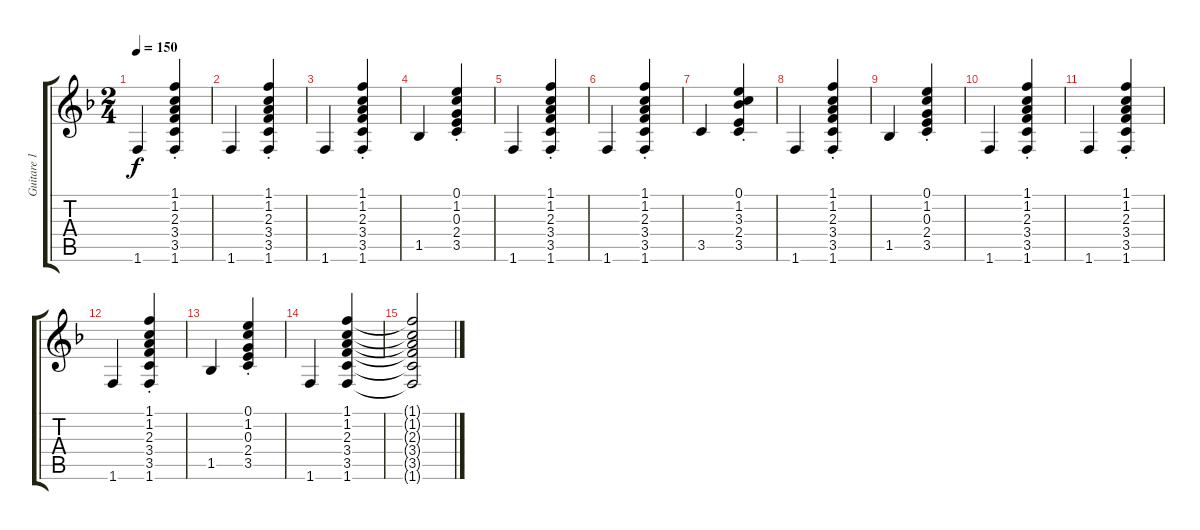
\track ("Guitare 1" "Guitare 1") {instrument acousticguitarsteel}
\staff {score tabs}
\tuning (E4 B3 G3 D3 A2 E2) {hide}
\ts (2 4)
\tempo 150
\clef g2
\ks f
1.6.4{dy f} (1.1{st} 1.2{st} 2.3{st} 3.4{st} 3.5{st} 1.6{st}).4 |
1.6.4 (1.1{st} 1.2{st} 2.3{st} 3.4{st} 3.5{st} 1.6{st}).4 |
1.6.4 (1.1{st} 1.2{st} 2.3{st} 3.4{st} 3.5{st} 1.6{st}).4 |
1.5.4 (0.1{st} 1.2{st} 0.3{st} 2.4{st} 3.5{st}).4 |
1.6.4 (1.1{st} 1.2{st} 2.3{st} 3.4{st} 3.5{st} 1.6{st}).4 |
1.6.4 (1.1{st} 1.2{st} 2.3{st} 3.4{st} 3.5{st} 1.6{st}).4 |
3.5.4 (0.1{st} 1.2{st} 3.3{st} 2.4{st} 3.5{st}).4 |
1.6.4 (1.1{st} 1.2{st} 2.3{st} 3.4{st} 3.5{st} 1.6{st}).4 |
1.5.4 (0.1{st} 1.2{st} 0.3{st} 2.4{st} 3.5{st}).4 |
1.6.4 (1.1{st} 1.2{st} 2.3{st} 3.4{st} 3.5{st} 1.6{st}).4 |
1.6.4 (1.1{st} 1.2{st} 2.3{st} 3.4{st} 3.5{st} 1.6{st}).4 |
1.6.4 (1.1{st} 1.2{st} 2.3{st} 3.4{st} 3.5{st} 1.6{st}).4 |
1.5.4 (0.1{st} 1.2{st} 0.3{st} 2.4{st} 3.5{st}).4 |
1.6.4 (1.1 1.2 2.3 3.4 3.5 1.6).4 |
(1.1{t} 1.2{t} 2.3{t} 3.4{t} 3.5{t} 1.6{t}).2
